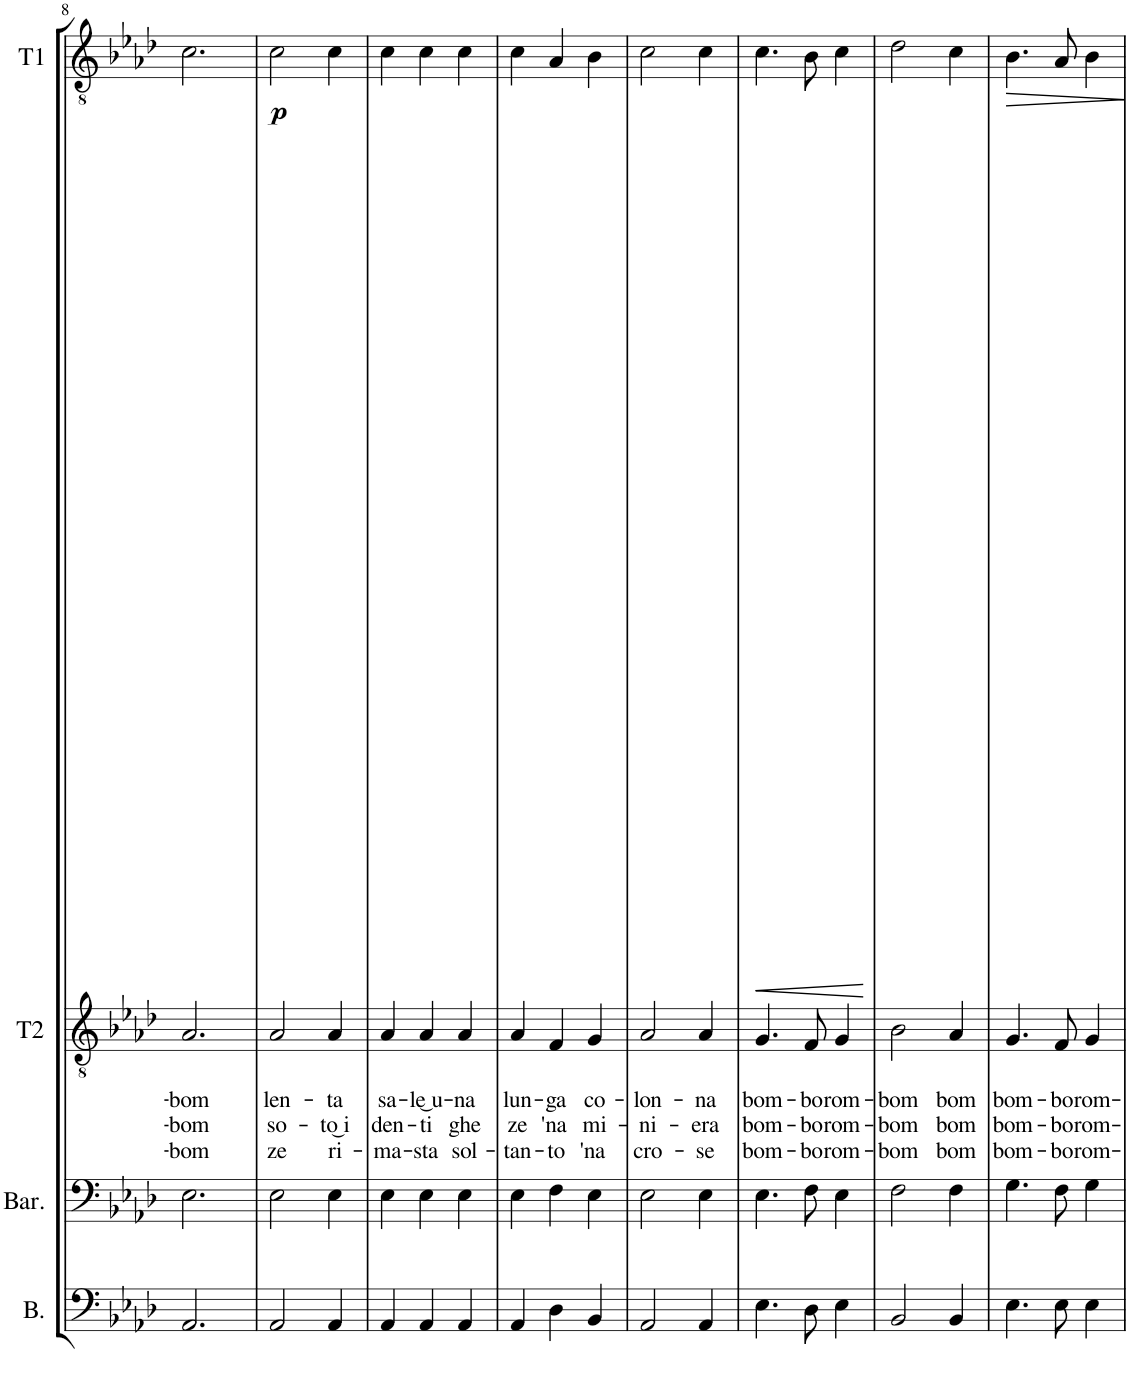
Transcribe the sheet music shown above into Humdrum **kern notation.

**kern	**kern	**kern	**text	**text	**text	**text	**kern	**dynam
*part4	*part3	*part2	*part2	*part2	*part2	*part2	*part1	*part1
*staff4	*staff3	*staff2	*staff2	*staff2	*staff2	*staff2	*staff1	*staff1
*I"Basso	*I"Baritono	*I"Tenore II	*	*	*	*	*I"Tenore I	*
*I'B.	*I'Bar.	*I'T2	*	*	*	*	*I'T1	*
!!LO:PB:g=z
*clefF4	*clefF4	*clefGv2	*	*	*	*	*clefGv2	*
*k[b-e-a-d-]	*k[b-e-a-d-]	*k[b-e-a-d-]	*	*	*	*	*k[b-e-a-d-]	*
*M3/4	*M3/4	*M3/4	*	*	*	*	*M3/4	*
=8	=8	=8	=8	=8	=8	=8	=8	=8
!	!	!	!	!LO:LY:b	!LO:LY:b	!LO:LY:b	!	!
2.AA-/	2.E-\	2.A-/	.	-bom	-bom	-bom	2.c\	.
=9	=9	=9	=9	=9	=9	=9	=9	=9
!	!	!	!	!LO:LY:b	!LO:LY:b	!LO:LY:b	!	!LO:DY:b
2AA-/	2E-\	2A-/	.	len-	so-	ze	2c\	p
!	!	!	!	!LO:LY:b	!LO:LY:b	!LO:LY:b	!	!
4AA-/	4E-\	4A-/	.	-ta	-to͜ i	ri-	4c\	.
=10	=10	=10	=10	=10	=10	=10	=10	=10
!	!	!	!	!LO:LY:b	!LO:LY:b	!LO:LY:b	!	!
4AA-/	4E-\	4A-/	.	sa-	den-	-ma-	4c\	.
!	!	!	!	!LO:LY:b	!LO:LY:b	!LO:LY:b	!	!
4AA-/	4E-\	4A-/	.	-le͜ u-	-ti	-sta	4c\	.
!	!	!	!	!LO:LY:b	!LO:LY:b	!LO:LY:b	!	!
4AA-/	4E-\	4A-/	.	-na	ghe	sol-	4c\	.
=11	=11	=11	=11	=11	=11	=11	=11	=11
!	!	!	!	!LO:LY:b	!LO:LY:b	!LO:LY:b	!	!
4AA-/	4E-\	4A-/	.	lun-	ze	-tan-	4c\	.
!	!	!	!	!LO:LY:b	!LO:LY:b	!LO:LY:b	!	!
4D-\	4F\	4F/	.	-ga	'na	-to	4A-/	.
!	!	!	!	!LO:LY:b	!LO:LY:b	!LO:LY:b	!	!
4BB-/	4E-\	4G/	.	co-	mi-	'na	4B-\	.
=12	=12	=12	=12	=12	=12	=12	=12	=12
!	!	!	!	!LO:LY:b	!LO:LY:b	!LO:LY:b	!	!
2AA-/	2E-\	2A-/	.	-lon-	-ni-	cro-	2c\	.
!	!	!	!	!LO:LY:b	!LO:LY:b	!LO:LY:b	!	!
4AA-/	4E-\	4A-/	.	-na	-era	-se	4c\	.
=13	=13	=13	=13	=13	=13	=13	=13	=13
!	!	!	!	!LO:LY:b	!LO:LY:b	!LO:LY:b	!	!LO:HP:b
4.E-\	4.E-\	4.G/	.	bom-	bom-	bom-	4.c\	<
!	!	!	!	!LO:LY:b	!LO:LY:b	!LO:LY:b	!	!
8D-\	8F\	8F/	.	-bo-	-bo-	-bo-	8B-\	.
!	!	!	!	!LO:LY:b	!LO:LY:b	!LO:LY:b	!	!
4E-\	4E-\	4G/	.	-rom-	-rom-	-rom-	4c\	.
.	.	.	.	.	.	.	.	[
=14	=14	=14	=14	=14	=14	=14	=14	=14
!	!	!	!	!LO:LY:b	!LO:LY:b	!LO:LY:b	!	!
2BB-/	2F\	2B-\	.	-bom	-bom	-bom	2d-\	.
!	!	!	!	!LO:LY:b	!LO:LY:b	!LO:LY:b	!	!
4BB-/	4F\	4A-/	.	bom	bom	bom	4c\	.
=15	=15	=15	=15	=15	=15	=15	=15	=15
!	!	!	!	!LO:LY:b	!LO:LY:b	!LO:LY:b	!	!LO:HP:b
4.E-\	4.G\	4.G/	.	bom-	bom-	bom-	4.B-\	>
!	!	!	!	!LO:LY:b	!LO:LY:b	!LO:LY:b	!	!
8E-\	8F\	8F/	.	-bo-	-bo-	-bo-	8A-/	.
!	!	!	!	!LO:LY:b	!LO:LY:b	!LO:LY:b	!	!
4E-\	4G\	4G/	.	-rom-	-rom-	-rom-	4B-\	.
.	.	.	.	.	.	.	.	]
=	=	=	=	=	=	=	=	=
*-	*-	*-	*-	*-	*-	*-	*-	*-
